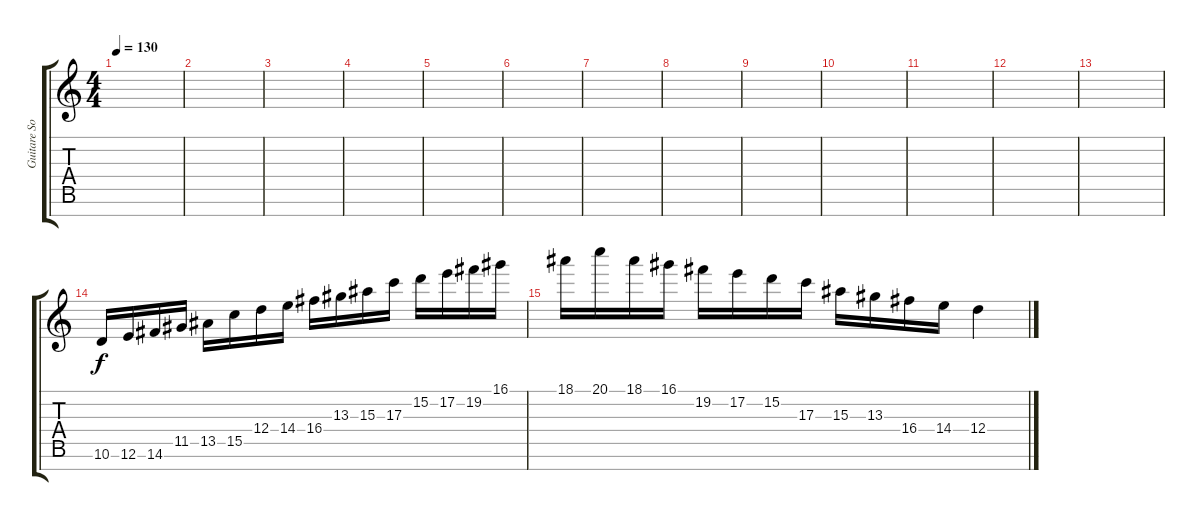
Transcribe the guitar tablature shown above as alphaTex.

\track ("Guitare Solo 2" "Guitare So") {instrument overdrivenguitar}
\staff {score tabs}
\tuning (E4 B3 G3 D3 A2 E2 B1) {hide}
\ts (4 4)
\tempo 130
\clef g2
\ks c
|
|
|
|
|
|
|
|
|
|
|
|
|
10.6.16 12.6.16 14.6.16 11.5.16 13.5.16 15.5.16 12.4.16 14.4.16 16.4.16 13.3.16 15.3.16 17.3.16 15.2.16 17.2.16 19.2.16 16.1.16 |
18.1.16 20.1.16 18.1.16 16.1.16 19.2.16 17.2.16 15.2.16 17.3.16 15.3.16 13.3.16 16.4.16 14.4.16 12.4.4
